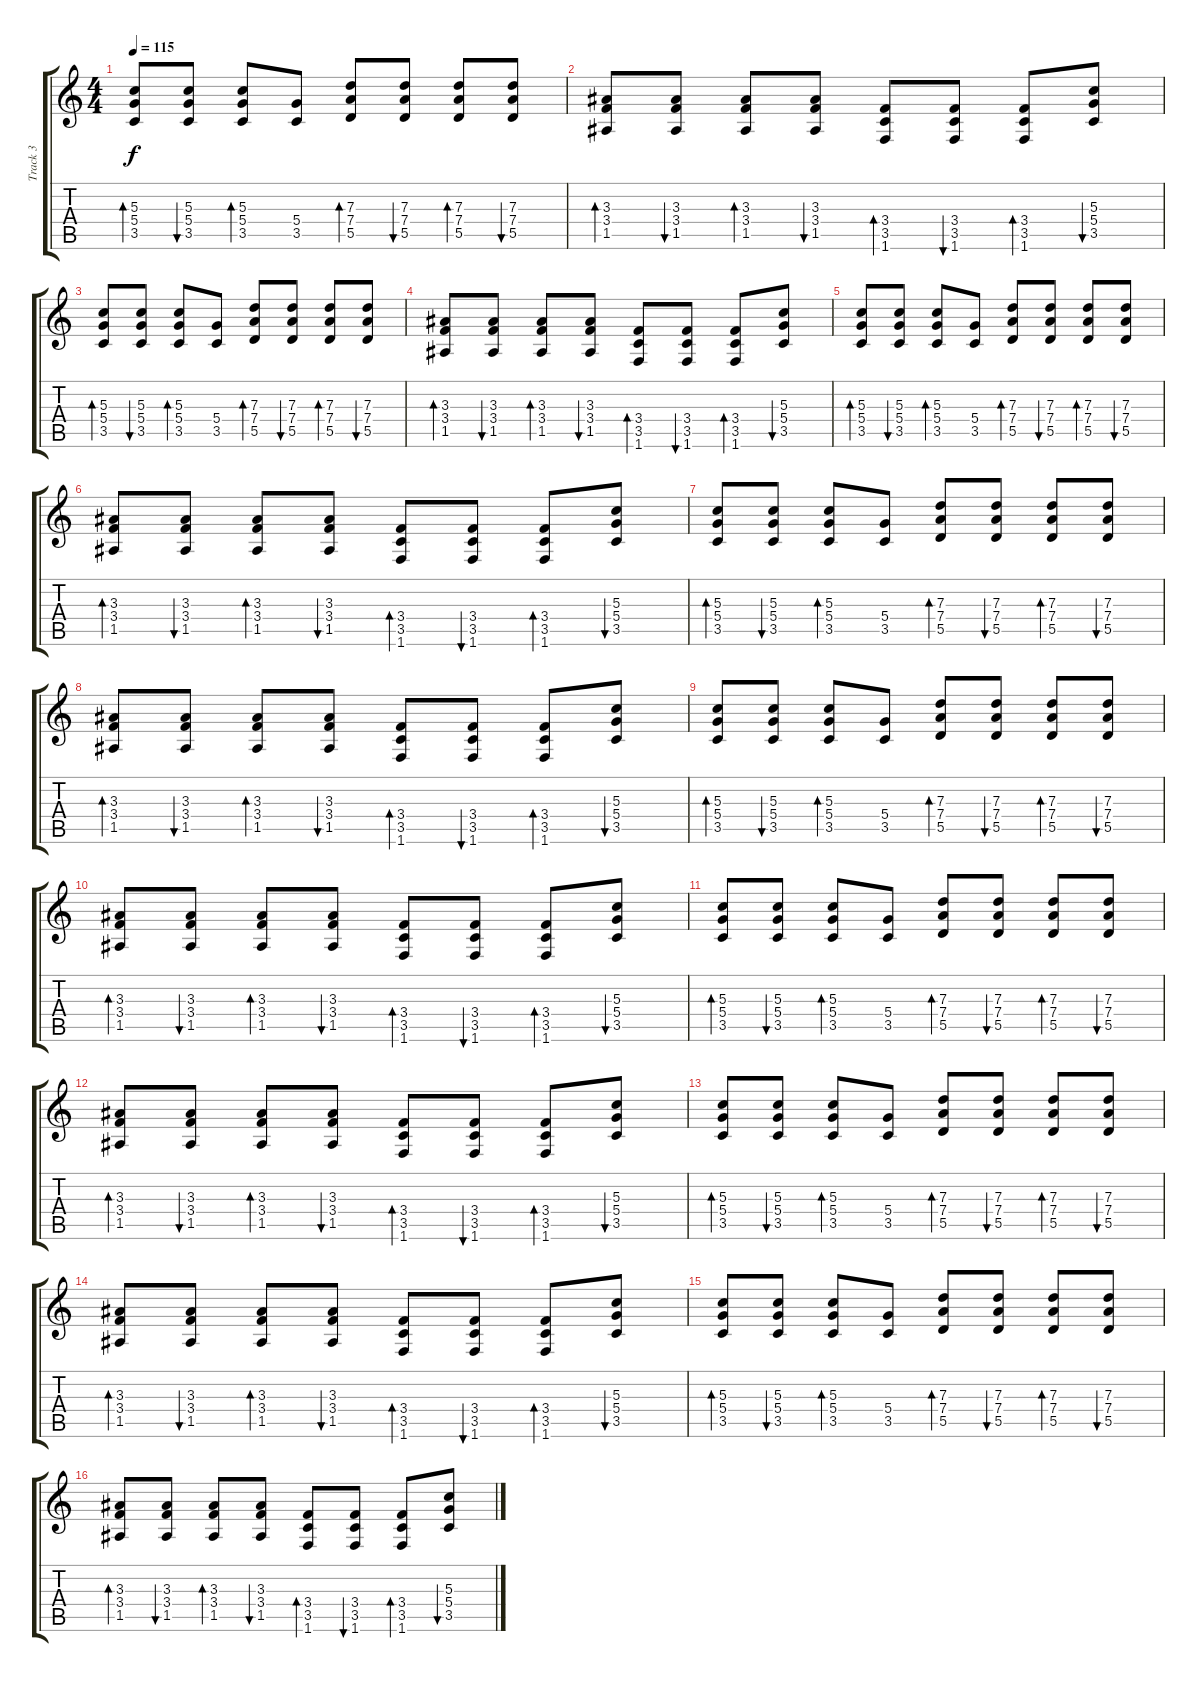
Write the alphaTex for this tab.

\track ("Track 3" "Track 3") {instrument electricguitarclean}
\staff {score tabs}
\tuning (E4 B3 G3 D3 A2 E2) {hide}
\ts (4 4)
\tempo 115
\clef g2
\ks c
(5.3 5.4 3.5).8{bd 60 dy f} (5.3 5.4 3.5).8{bu 60} (5.3 5.4 3.5).8{bd 60} (5.4 3.5).8 (7.3 7.4 5.5).8{bd 60} (7.3 7.4 5.5).8{bu 60} (7.3 7.4 5.5).8{bd 60} (7.3 7.4 5.5).8{bu 60} |
(3.3 3.4 1.5).8{bd 60} (3.3 3.4 1.5).8{bu 60} (3.3 3.4 1.5).8{bd 60} (3.3 3.4 1.5).8{bu 60} (3.4 3.5 1.6).8{bd 60} (3.4 3.5 1.6).8{bu 60} (3.4 3.5 1.6).8{bd 60} (5.3 5.4 3.5).8{bu 60} |
(5.3 5.4 3.5).8{bd 60} (5.3 5.4 3.5).8{bu 60} (5.3 5.4 3.5).8{bd 60} (5.4 3.5).8 (7.3 7.4 5.5).8{bd 60} (7.3 7.4 5.5).8{bu 60} (7.3 7.4 5.5).8{bd 60} (7.3 7.4 5.5).8{bu 60} |
(3.3 3.4 1.5).8{bd 60} (3.3 3.4 1.5).8{bu 60} (3.3 3.4 1.5).8{bd 60} (3.3 3.4 1.5).8{bu 60} (3.4 3.5 1.6).8{bd 60} (3.4 3.5 1.6).8{bu 60} (3.4 3.5 1.6).8{bd 60} (5.3 5.4 3.5).8{bu 60} |
(5.3 5.4 3.5).8{bd 60} (5.3 5.4 3.5).8{bu 60} (5.3 5.4 3.5).8{bd 60} (5.4 3.5).8 (7.3 7.4 5.5).8{bd 60} (7.3 7.4 5.5).8{bu 60} (7.3 7.4 5.5).8{bd 60} (7.3 7.4 5.5).8{bu 60} |
(3.3 3.4 1.5).8{bd 60} (3.3 3.4 1.5).8{bu 60} (3.3 3.4 1.5).8{bd 60} (3.3 3.4 1.5).8{bu 60} (3.4 3.5 1.6).8{bd 60} (3.4 3.5 1.6).8{bu 60} (3.4 3.5 1.6).8{bd 60} (5.3 5.4 3.5).8{bu 60} |
(5.3 5.4 3.5).8{bd 60} (5.3 5.4 3.5).8{bu 60} (5.3 5.4 3.5).8{bd 60} (5.4 3.5).8 (7.3 7.4 5.5).8{bd 60} (7.3 7.4 5.5).8{bu 60} (7.3 7.4 5.5).8{bd 60} (7.3 7.4 5.5).8{bu 60} |
(3.3 3.4 1.5).8{bd 60} (3.3 3.4 1.5).8{bu 60} (3.3 3.4 1.5).8{bd 60} (3.3 3.4 1.5).8{bu 60} (3.4 3.5 1.6).8{bd 60} (3.4 3.5 1.6).8{bu 60} (3.4 3.5 1.6).8{bd 60} (5.3 5.4 3.5).8{bu 60} |
(5.3 5.4 3.5).8{bd 60} (5.3 5.4 3.5).8{bu 60} (5.3 5.4 3.5).8{bd 60} (5.4 3.5).8 (7.3 7.4 5.5).8{bd 60} (7.3 7.4 5.5).8{bu 60} (7.3 7.4 5.5).8{bd 60} (7.3 7.4 5.5).8{bu 60} |
(3.3 3.4 1.5).8{bd 60} (3.3 3.4 1.5).8{bu 60} (3.3 3.4 1.5).8{bd 60} (3.3 3.4 1.5).8{bu 60} (3.4 3.5 1.6).8{bd 60} (3.4 3.5 1.6).8{bu 60} (3.4 3.5 1.6).8{bd 60} (5.3 5.4 3.5).8{bu 60} |
(5.3 5.4 3.5).8{bd 60} (5.3 5.4 3.5).8{bu 60} (5.3 5.4 3.5).8{bd 60} (5.4 3.5).8 (7.3 7.4 5.5).8{bd 60} (7.3 7.4 5.5).8{bu 60} (7.3 7.4 5.5).8{bd 60} (7.3 7.4 5.5).8{bu 60} |
(3.3 3.4 1.5).8{bd 60} (3.3 3.4 1.5).8{bu 60} (3.3 3.4 1.5).8{bd 60} (3.3 3.4 1.5).8{bu 60} (3.4 3.5 1.6).8{bd 60} (3.4 3.5 1.6).8{bu 60} (3.4 3.5 1.6).8{bd 60} (5.3 5.4 3.5).8{bu 60} |
(5.3 5.4 3.5).8{bd 60} (5.3 5.4 3.5).8{bu 60} (5.3 5.4 3.5).8{bd 60} (5.4 3.5).8 (7.3 7.4 5.5).8{bd 60} (7.3 7.4 5.5).8{bu 60} (7.3 7.4 5.5).8{bd 60} (7.3 7.4 5.5).8{bu 60} |
(3.3 3.4 1.5).8{bd 60} (3.3 3.4 1.5).8{bu 60} (3.3 3.4 1.5).8{bd 60} (3.3 3.4 1.5).8{bu 60} (3.4 3.5 1.6).8{bd 60} (3.4 3.5 1.6).8{bu 60} (3.4 3.5 1.6).8{bd 60} (5.3 5.4 3.5).8{bu 60} |
(5.3 5.4 3.5).8{bd 60} (5.3 5.4 3.5).8{bu 60} (5.3 5.4 3.5).8{bd 60} (5.4 3.5).8 (7.3 7.4 5.5).8{bd 60} (7.3 7.4 5.5).8{bu 60} (7.3 7.4 5.5).8{bd 60} (7.3 7.4 5.5).8{bu 60} |
(3.3 3.4 1.5).8{bd 60} (3.3 3.4 1.5).8{bu 60} (3.3 3.4 1.5).8{bd 60} (3.3 3.4 1.5).8{bu 60} (3.4 3.5 1.6).8{bd 60} (3.4 3.5 1.6).8{bu 60} (3.4 3.5 1.6).8{bd 60} (5.3 5.4 3.5).8{bu 60}
